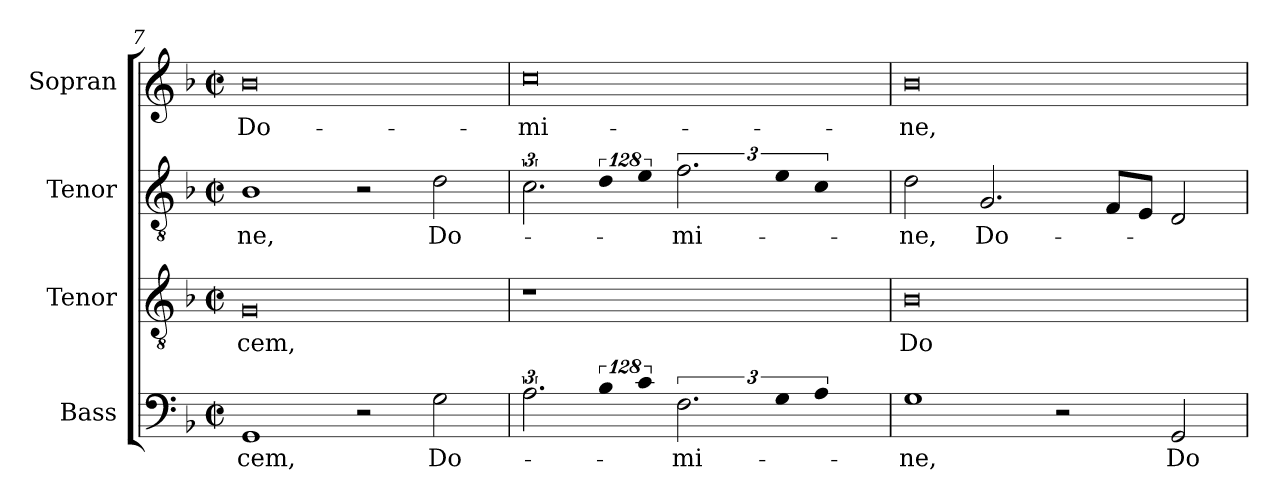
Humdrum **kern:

**kern	**text	**kern	**text	**kern	**text	**kern	**text
*part4	*part4	*part3	*part3	*part2	*part2	*part1	*part1
*staff4	*staff4	*staff3	*staff3	*staff2	*staff2	*staff1	*staff1
*I"Bass	*	*I"Tenor	*	*I"Tenor	*	*I"Sopran	*
*	*	*I'Tenor	*	*	*	*	*
*clefF4	*	*clefGv2	*	*clefGv2	*	*clefG2	*
*	*	*ITrd7c12	*	*ITrd7c12	*	*	*
*k[b-]	*	*k[b-]	*	*k[b-]	*	*k[b-]	*
*F:	*	*F:	*	*F:	*	*F:	*
*M2/2	*	*M2/2	*	*M2/2	*	*M2/2	*
*met(c|)	*	*met(c|)	*	*met(c|)	*	*met(c|)	*
=7	=7	=7	=7	=7	=7	=7	=7
!	!LO:LY:b:color=#000000	!	!	!	!	!	!
!	!	!	!LO:LY:b:color=#000000	!	!	!	!
!	!	!	!	!	!LO:LY:b:color=#000000	!	!
!	!	!	!	!	!	!	!LO:LY:b:color=#000000
1GGi	-cem,	0GGi	-cem,	1BB-i	-ne,	0b-i	Do-
2r	.	.	.	2r	.	.	.
!	!LO:LY:b:color=#000000	!	!	!	!	!	!
!	!	!	!	!	!LO:LY:b:color=#000000	!	!
2Gi\	Do-	.	.	2Di\	Do-	.	.
!!LO:LB:g=z
=8	=8	=8	=8	=8	=8	=8	=8
!	!	!LO:N:vis=1	!	!	!	!	!
!	!	!	!	!	!	!	!LO:LY:b:color=#000000
3.Ai\	.	1r	.	3.Ci\	.	0cci	-mi-
!LO:N:vis=4	!	!	!	!LO:N:vis=4	!	!	!
512%85B-i\	.	.	.	512%85Di\	.	.	.
!LO:N:vis=2	!	!	!	!LO:N:vis=2	!	!	!
512%171ci\	.	.	.	512%171Ei\	.	.	.
!	!LO:LY:b:color=#000000	!	!	!	!	!	!
!	!	!	!	!	!LO:LY:b:color=#000000	!	!
3.Fi\	-mi-	1ryy	.	3.Fi\	-mi-	.	.
!LO:N:vis=4	!	!	!	!LO:N:vis=4	!	!	!
512%85Gi\	.	.	.	512%85Ei\	.	.	.
!LO:N:vis=2	!	!	!	!LO:N:vis=2	!	!	!
512%171Ai\	.	.	.	512%171Ci\	.	.	.
=9	=9	=9	=9	=9	=9	=9	=9
!	!LO:LY:b:color=#000000	!	!	!	!	!	!
!	!	!	!LO:LY:b:color=#000000	!	!	!	!
!	!	!	!	!	!LO:LY:b:color=#000000	!	!
!	!	!	!	!	!	!	!LO:LY:b:color=#000000
1Gi	-ne,	0BB-i	Do-	2Di\	-ne,	0b-i	-ne,
!	!	!	!	!	!LO:LY:b:color=#000000	!	!
.	.	.	.	2.GGi/	Do-	.	.
2r	.	.	.	.	.	.	.
.	.	.	.	8FFi/L	.	.	.
.	.	.	.	8EEi/J	.	.	.
!	!LO:LY:b:color=#000000	!	!	!	!	!	!
2GGi/	Do-	.	.	2DDi/	.	.	.
=	=	=	=	=	=	=	=
*-	*-	*-	*-	*-	*-	*-	*-
